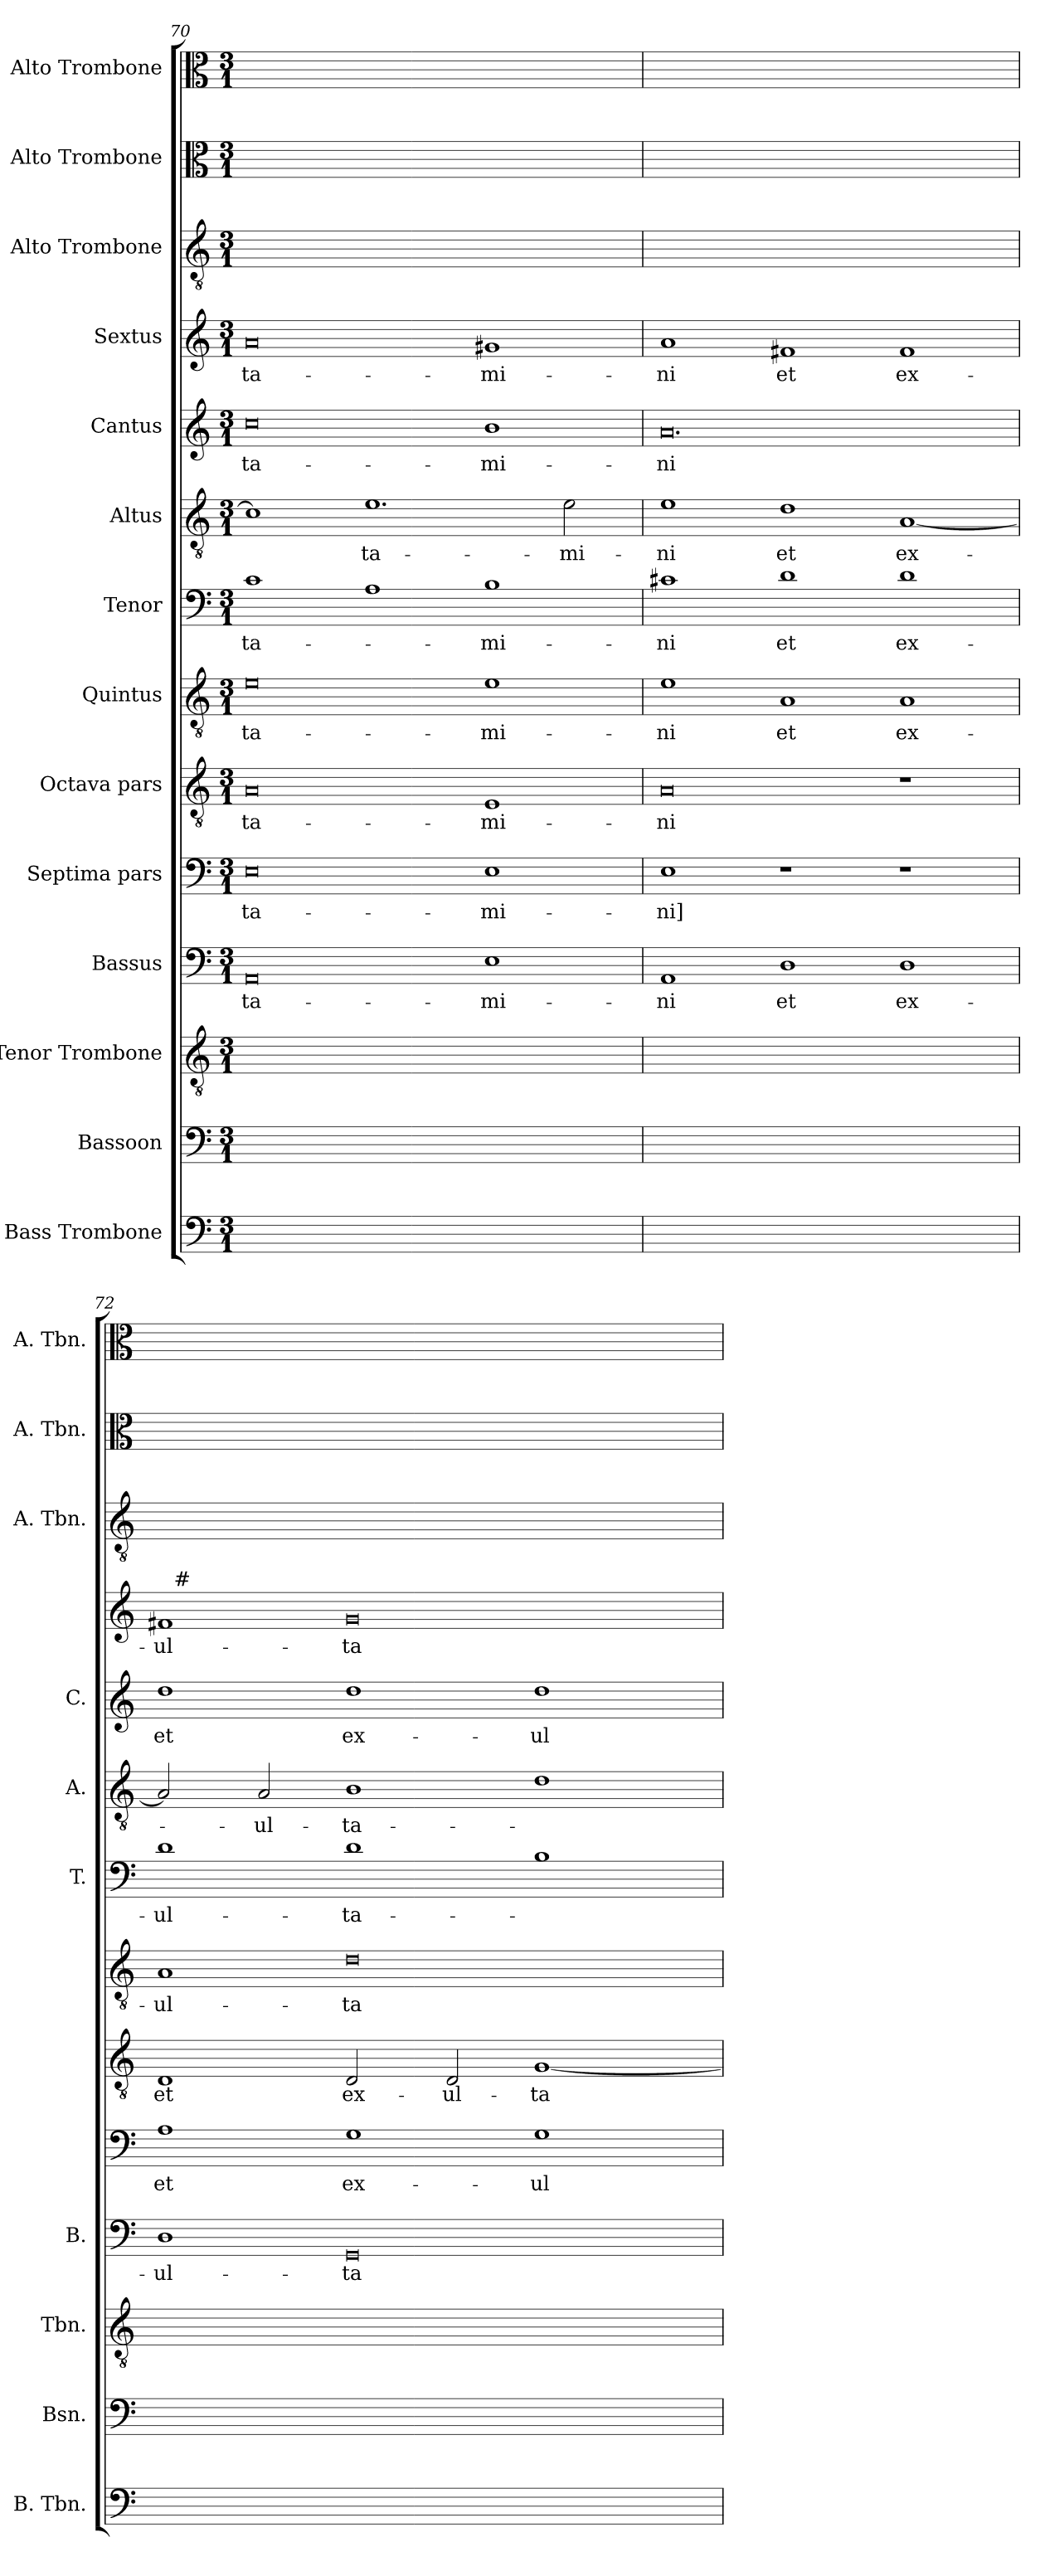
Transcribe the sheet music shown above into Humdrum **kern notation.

**kern	**text	**kern	**text	**kern	**text	**kern	**text	**kern	**text	**kern	**text	**kern	**text	**kern	**text	**kern	**text	**kern	**text	**kern	**text	**kern	**text	**kern	**text	**kern	**text
*part14	*part14	*part13	*part13	*part12	*part12	*part11	*part11	*part10	*part10	*part9	*part9	*part8	*part8	*part7	*part7	*part6	*part6	*part5	*part5	*part4	*part4	*part3	*part3	*part2	*part2	*part1	*part1
*staff14	*staff14	*staff13	*staff13	*staff12	*staff12	*staff11	*staff11	*staff10	*staff10	*staff9	*staff9	*staff8	*staff8	*staff7	*staff7	*staff6	*staff6	*staff5	*staff5	*staff4	*staff4	*staff3	*staff3	*staff2	*staff2	*staff1	*staff1
*I"Bass Trombone	*	*I"Bassoon	*	*I"Tenor Trombone	*	*I"Bassus	*	*I"Septima pars	*	*I"Octava pars	*	*I"Quintus	*	*I"Tenor	*	*I"Altus	*	*I"Cantus	*	*I"Sextus	*	*I"Alto Trombone	*	*I"Alto Trombone	*	*I"Alto Trombone	*
*I'B. Tbn.	*	*I'Bsn.	*	*I'Tbn.	*	*I'B.	*	*	*	*	*	*	*	*I'T.	*	*I'A.	*	*I'C.	*	*	*	*I'A. Tbn.	*	*I'A. Tbn.	*	*I'A. Tbn.	*
!!LO:PB:g=z
*clefF4	*	*clefF4	*	*clefGv2	*	*clefF4	*	*clefF4	*	*clefGv2	*	*clefGv2	*	*clefF4	*	*clefGv2	*	*clefG2	*	*clefG2	*	*clefGv2	*	*clefC3	*	*clefC3	*
*	*	*	*	*	*	*	*	*	*	*ITrd7c12	*	*ITrd7c12	*	*	*	*ITrd7c12	*	*	*	*	*	*	*	*	*	*	*
*k[]	*	*k[]	*	*k[]	*	*k[]	*	*k[]	*	*k[]	*	*k[]	*	*k[]	*	*k[]	*	*k[]	*	*k[]	*	*k[]	*	*k[]	*	*k[]	*
*a:	*	*a:	*	*a:	*	*a:	*	*a:	*	*a:	*	*a:	*	*a:	*	*a:	*	*a:	*	*a:	*	*a:	*	*a:	*	*a:	*
*M3/1	*	*M3/1	*	*M3/1	*	*M3/1	*	*M3/1	*	*M3/1	*	*M3/1	*	*M3/1	*	*M3/1	*	*M3/1	*	*M3/1	*	*M3/1	*	*M3/1	*	*M3/1	*
=70	=70	=70	=70	=70	=70	=70	=70	=70	=70	=70	=70	=70	=70	=70	=70	=70	=70	=70	=70	=70	=70	=70	=70	=70	=70	=70	=70
!	!	!	!	!	!	!	!LO:LY:b	!	!LO:LY:b	!	!LO:LY:b	!	!LO:LY:b	!	!LO:LY:b	!	!	!	!LO:LY:b	!	!LO:LY:b	!	!	!	!	!	!
0AAyy	-ta-	0Eyy	-ta-	0AAyy	-ta-	0AA	-ta-	0E	-ta-	0AA	-ta-	0E	-ta-	1c	-ta-	1C]	.	0cc	-ta-	0a	-ta-	1Cyy]	.	0ccyy	-ta-	0ayy	-ta-
!	!	!	!	!	!	!	!	!	!	!	!	!	!	!	!	!	!LO:LY:b	!	!	!	!	!	!	!	!	!	!
.	.	.	.	.	.	.	.	.	.	.	.	.	.	1A	.	1.E	-ta-	.	.	.	.	1.Eyy	-ta-	.	.	.	.
!	!	!	!	!	!	!	!LO:LY:b	!	!LO:LY:b	!	!LO:LY:b	!	!LO:LY:b	!	!LO:LY:b	!	!	!	!LO:LY:b	!	!LO:LY:b	!	!	!	!	!	!
1Eyy	-mi-	1Eyy	-mi-	1EEyy	-mi-	1E	-mi-	1E	-mi-	1EE	-mi-	1E	-mi-	1B	-mi-	.	.	1b	-mi-	1g#X	-mi-	.	.	1byy	-mi-	1g#yy	-mi-
!	!	!	!	!	!	!	!	!	!	!	!	!	!	!	!	!	!LO:LY:b	!	!	!	!	!	!	!	!	!	!
.	.	.	.	.	.	.	.	.	.	.	.	.	.	.	.	2E\	-mi-	.	.	.	.	2E/yy	-mi-	.	.	.	.
=71	=71	=71	=71	=71	=71	=71	=71	=71	=71	=71	=71	=71	=71	=71	=71	=71	=71	=71	=71	=71	=71	=71	=71	=71	=71	=71	=71
!	!	!	!	!	!	!	!LO:LY:b	!	!LO:LY:b	!	!LO:LY:b	!	!LO:LY:b	!	!LO:LY:b	!	!LO:LY:b	!	!LO:LY:b	!	!LO:LY:b	!	!	!	!	!	!
1AAyy	-ni	1Eyy	-ni]	0AAyy	-ni	1AA	-ni	1E	-ni]	0AA	-ni	1E	-ni	1c#X	-ni	1E	-ni	0.a	-ni	1a	-ni	1Eyy	-ni	0.ayy	-ni	1ayy	-ni
!	!	!	!	!	!	!	!LO:LY:b	!	!	!	!	!	!LO:LY:b	!	!LO:LY:b	!	!LO:LY:b	!	!	!	!LO:LY:b	!	!	!	!	!	!
1Dyy	et	1ryy	.	.	.	1D	et	1r	.	.	.	1AA	et	1d	et	1D	et	.	.	1f#X	et	1Dyy	et	.	.	1f#yy	et
!	!	!	!	!	!	!	!LO:LY:b	!	!	!	!	!	!LO:LY:b	!	!LO:LY:b	!	!LO:LY:b	!	!	!	!LO:LY:b	!	!	!	!	!	!
1Dyy	ex-	1ryy	.	1ryy	.	1D	ex-	1r	.	1r	.	1AA	ex-	1d	ex-	[<1AA	ex-	.	.	1f#	ex-	[<1AAyy	ex-	.	.	1f#yy	ex-
=72	=72	=72	=72	=72	=72	=72	=72	=72	=72	=72	=72	=72	=72	=72	=72	=72	=72	=72	=72	=72	=72	=72	=72	=72	=72	=72	=72
!	!	!	!	!	!	!	!LO:LY:b	!	!LO:LY:b	!	!LO:LY:b	!	!LO:LY:b	!	!LO:LY:b	!	!	!	!LO:LY:b	!	!LO:LY:b	!	!	!	!	!	!
*	*	*	*	*	*	*	*	*	*	*	*	*	*	*	*	*	*	*	*	*^	*	*	*	*	*	*	*
1Dyy	-ul-	1Ayy	et	1DDyy	et	1D	-ul-	1A	et	1DD	et	1AA	-ul-	1d	-ul-	2AA/]	.	1dd	et	1f#	32ryy	-ul-	2AA/yy]	.	1ddyy	et	1f#yy	-ul-
!	!	!	!	!	!	!	!	!	!	!	!	!	!	!	!	!	!	!	!	!	!LO:TX:a:t=#	!	!	!	!	!	!	!
.	.	.	.	.	.	.	.	.	.	.	.	.	.	.	.	.	.	.	.	.	1ryy	.	.	.	.	.	.	.
!	!	!	!	!	!	!	!	!	!	!	!	!	!	!	!	!	!LO:LY:b	!	!	!	!	!	!	!	!	!	!	!
.	.	.	.	.	.	.	.	.	.	.	.	.	.	.	.	2AA/	-ul-	.	.	.	.	.	2AA/yy	-ul-	.	.	.	.
!	!	!	!	!	!	!	!LO:LY:b	!	!LO:LY:b	!	!LO:LY:b	!	!LO:LY:b	!	!LO:LY:b	!	!LO:LY:b	!	!LO:LY:b	!	!	!LO:LY:b	!	!	!	!	!	!
0GGyy	-ta-	1Gyy	ex-	2DD/yy	ex-	0GG	-ta-	1G	ex-	2DD/	ex-	0D	-ta-	1d	-ta-	1BB	-ta-	1dd	ex-	0g	.	-ta-	1BByy	-ta-	1ddyy	ex-	0gyy	-ta-
.	.	.	.	.	.	.	.	.	.	.	.	.	.	.	.	.	.	.	.	.	1ryy	.	.	.	.	.	.	.
!	!	!	!	!	!	!	!	!	!	!	!LO:LY:b	!	!	!	!	!	!	!	!	!	!	!	!	!	!	!	!	!
.	.	.	.	2DD/yy	-ul-	.	.	.	.	2DD/	-ul-	.	.	.	.	.	.	.	.	.	.	.	.	.	.	.	.	.
!	!	!	!	!	!	!	!	!	!LO:LY:b	!	!LO:LY:b	!	!	!	!	!	!	!	!LO:LY:b	!	!	!	!	!	!	!	!	!
.	.	1Gyy	-ul-	[<1GGyy	-ta-	.	.	1G	-ul-	[<1GG	-ta-	.	.	1B	.	1D	.	1dd	-ul-	.	.	.	1Dyy	.	1ddyy	-ul-	.	.
.	.	.	.	.	.	.	.	.	.	.	.	.	.	.	.	.	.	.	.	.	2ryy	.	.	.	.	.	.	.
.	.	.	.	.	.	.	.	.	.	.	.	.	.	.	.	.	.	.	.	.	4...ryy	.	.	.	.	.	.	.
*	*	*	*	*	*	*	*	*	*	*	*	*	*	*	*	*	*	*	*	*v	*v	*	*	*	*	*	*	*
=	=	=	=	=	=	=	=	=	=	=	=	=	=	=	=	=	=	=	=	=	=	=	=	=	=	=	=
*-	*-	*-	*-	*-	*-	*-	*-	*-	*-	*-	*-	*-	*-	*-	*-	*-	*-	*-	*-	*-	*-	*-	*-	*-	*-	*-	*-
